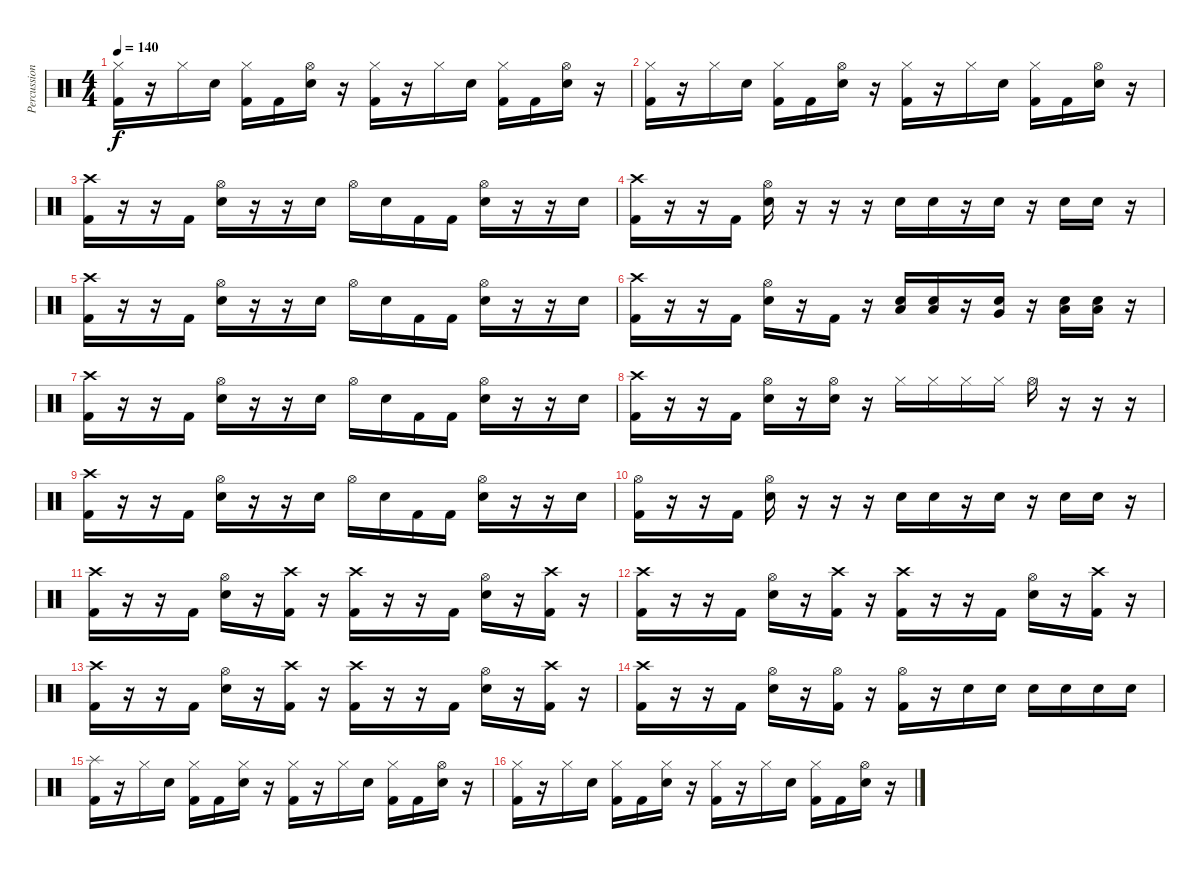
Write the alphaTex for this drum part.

\track ("Percussion" "Percussion") {instrument percussion}
\staff {score}
\articulation defaults
\ts (4 4)
\tempo 140
\clef neutral
\ks c
("Hi-Hat (closed)" "Kick (hit) 2").16{dy f} r.16 "Hi-Hat (closed)".16 "Electric Snare (hit)".16 ("Hi-Hat (closed)" "Kick (hit) 2").16 "Kick (hit) 2".16 ("Hi-Hat (open)" "Electric Snare (hit)").16 r.16 ("Hi-Hat (closed)" "Kick (hit) 2").16 r.16 "Hi-Hat (closed)".16 "Electric Snare (hit)".16 ("Hi-Hat (closed)" "Kick (hit) 2").16 "Kick (hit) 2".16 ("Hi-Hat (open)" "Electric Snare (hit)").16 r.16 |
("Hi-Hat (closed)" "Kick (hit) 2").16 r.16 "Hi-Hat (closed)".16 "Electric Snare (hit)".16 ("Hi-Hat (closed)" "Kick (hit) 2").16 "Kick (hit) 2".16 ("Hi-Hat (open)" "Electric Snare (hit)").16 r.16 ("Hi-Hat (closed)" "Kick (hit) 2").16 r.16 "Hi-Hat (closed)".16 "Electric Snare (hit)".16 ("Hi-Hat (closed)" "Kick (hit) 2").16 "Kick (hit) 2".16 ("Hi-Hat (open)" "Electric Snare (hit)").16 r.16 |
("Crash high (hit)" "Kick (hit) 2").16 r.16 r.16 "Kick (hit) 2".16 ("Hi-Hat (open)" "Electric Snare (hit)").16 r.16 r.16 "Electric Snare (hit)".16 "Hi-Hat (open)".16 "Electric Snare (hit)".16 "Kick (hit) 2".16 "Kick (hit) 2".16 ("Hi-Hat (open)" "Electric Snare (hit)").16 r.16 r.16 "Electric Snare (hit)".16 |
("Crash high (hit)" "Kick (hit) 2").16 r.16 r.16 "Kick (hit) 2".16 ("Hi-Hat (open)" "Electric Snare (hit)").16 r.16 r.16 r.16 "Electric Snare (hit)".16 "Electric Snare (hit)".16 r.16 "Electric Snare (hit)".16 r.16 "Electric Snare (hit)".16 "Electric Snare (hit)".16 r.16 |
("Crash high (hit)" "Kick (hit) 2").16 r.16 r.16 "Kick (hit) 2".16 ("Hi-Hat (open)" "Electric Snare (hit)").16 r.16 r.16 "Electric Snare (hit)".16 "Hi-Hat (open)".16 "Electric Snare (hit)".16 "Kick (hit) 2".16 "Kick (hit) 2".16 ("Hi-Hat (open)" "Electric Snare (hit)").16 r.16 r.16 "Electric Snare (hit)".16 |
("Crash high (hit)" "Kick (hit) 2").16 r.16 r.16 "Kick (hit) 2".16 ("Hi-Hat (open)" "Electric Snare (hit)").16 r.16 "Kick (hit) 2".16 r.16 ("Low Tom (hit)" "Electric Snare (hit)").16 ("Low Tom (hit)" "Electric Snare (hit)").16 r.16 ("Very Low Tom (hit)" "Electric Snare (hit)").16 r.16 ("Low Floor Tom (hit)" "Electric Snare (hit)").16 ("Low Floor Tom (hit)" "Electric Snare (hit)").16 r.16 |
("Crash high (hit)" "Kick (hit) 2").16 r.16 r.16 "Kick (hit) 2".16 ("Hi-Hat (open)" "Electric Snare (hit)").16 r.16 r.16 "Electric Snare (hit)".16 "Hi-Hat (open)".16 "Electric Snare (hit)".16 "Kick (hit) 2".16 "Kick (hit) 2".16 ("Hi-Hat (open)" "Electric Snare (hit)").16 r.16 r.16 "Electric Snare (hit)".16 |
("Crash high (hit)" "Kick (hit) 2").16 r.16 r.16 "Kick (hit) 2".16 ("Hi-Hat (open)" "Electric Snare (hit)").16 r.16 ("Hi-Hat (open)" "Electric Snare (hit)").16 r.16 "Hi-Hat (closed)".16 "Hi-Hat (closed)".16 "Hi-Hat (closed)".16 "Hi-Hat (closed)".16 "Hi-Hat (open)".16 r.16 r.16 r.16 |
("Crash high (hit)" "Kick (hit) 2").16 r.16 r.16 "Kick (hit) 2".16 ("Hi-Hat (open)" "Electric Snare (hit)").16 r.16 r.16 "Electric Snare (hit)".16 "Hi-Hat (open)".16 "Electric Snare (hit)".16 "Kick (hit) 2".16 "Kick (hit) 2".16 ("Hi-Hat (open)" "Electric Snare (hit)").16 r.16 r.16 "Electric Snare (hit)".16 |
("Hi-Hat (open)" "Kick (hit) 2").16 r.16 r.16 "Kick (hit) 2".16 ("Hi-Hat (open)" "Electric Snare (hit)").16 r.16 r.16 r.16 "Electric Snare (hit)".16 "Electric Snare (hit)".16 r.16 "Electric Snare (hit)".16 r.16 "Electric Snare (hit)".16 "Electric Snare (hit)".16 r.16 |
("Crash high (hit)" "Kick (hit) 2").16 r.16 r.16 "Kick (hit) 2".16 ("Hi-Hat (open)" "Electric Snare (hit)").16 r.16 ("Crash high (hit)" "Kick (hit) 2").16 r.16 ("Crash high (hit)" "Kick (hit) 2").16 r.16 r.16 "Kick (hit) 2".16 ("Hi-Hat (open)" "Electric Snare (hit)").16 r.16 ("Crash high (hit)" "Kick (hit) 2").16 r.16 |
("Crash high (hit)" "Kick (hit) 2").16 r.16 r.16 "Kick (hit) 2".16 ("Hi-Hat (open)" "Electric Snare (hit)").16 r.16 ("Crash high (hit)" "Kick (hit) 2").16 r.16 ("Crash high (hit)" "Kick (hit) 2").16 r.16 r.16 "Kick (hit) 2".16 ("Hi-Hat (open)" "Electric Snare (hit)").16 r.16 ("Crash high (hit)" "Kick (hit) 2").16 r.16 |
("Crash high (hit)" "Kick (hit) 2").16 r.16 r.16 "Kick (hit) 2".16 ("Hi-Hat (open)" "Electric Snare (hit)").16 r.16 ("Crash high (hit)" "Kick (hit) 2").16 r.16 ("Crash high (hit)" "Kick (hit) 2").16 r.16 r.16 "Kick (hit) 2".16 ("Hi-Hat (open)" "Electric Snare (hit)").16 r.16 ("Crash high (hit)" "Kick (hit) 2").16 r.16 |
("Crash high (hit)" "Kick (hit) 2").16 r.16 r.16 "Kick (hit) 2".16 ("Hi-Hat (open)" "Electric Snare (hit)").16 r.16 ("Hi-Hat (open)" "Kick (hit) 2").16 r.16 ("Hi-Hat (open)" "Kick (hit) 2").16 r.16 "Electric Snare (hit)".16 "Electric Snare (hit)".16 "Electric Snare (hit)".16 "Electric Snare (hit)".16 "Electric Snare (hit)".16 "Electric Snare (hit)".16 |
("Splash (hit)" "Kick (hit) 2").16 r.16 "Hi-Hat (closed)".16 "Electric Snare (hit)".16 ("Hi-Hat (closed)" "Kick (hit) 2").16 "Kick (hit) 2".16 ("Hi-Hat (closed)" "Electric Snare (hit)").16 r.16 ("Hi-Hat (closed)" "Kick (hit) 2").16 r.16 "Hi-Hat (closed)".16 "Electric Snare (hit)".16 ("Hi-Hat (closed)" "Kick (hit) 2").16 "Kick (hit) 2".16 ("Hi-Hat (open)" "Electric Snare (hit)").16 r.16 |
("Hi-Hat (closed)" "Kick (hit) 2").16 r.16 "Hi-Hat (closed)".16 "Electric Snare (hit)".16 ("Hi-Hat (closed)" "Kick (hit) 2").16 "Kick (hit) 2".16 ("Hi-Hat (closed)" "Electric Snare (hit)").16 r.16 ("Hi-Hat (closed)" "Kick (hit) 2").16 r.16 "Hi-Hat (closed)".16 "Electric Snare (hit)".16 ("Hi-Hat (closed)" "Kick (hit) 2").16 "Kick (hit) 2".16 ("Hi-Hat (open)" "Electric Snare (hit)").16 r.16
